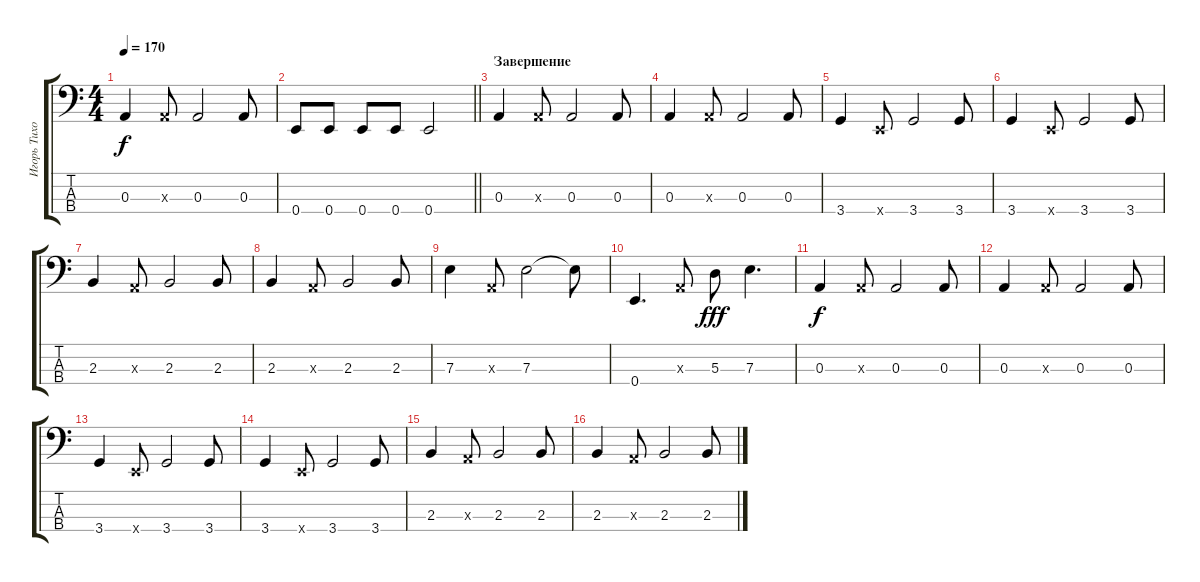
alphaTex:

\track ("Игорь Тихомиров" "Игорь Тихо") {instrument electricbassfinger}
\staff {score tabs}
\tuning (G2 D2 A1 E1) {hide}
\ts (4 4)
\tempo 170
\clef f4
\ks c
0.3.4{dy f} 0.3{x}.8 0.3.2 0.3.8 |
\barLineRight lightlight
0.4.8 0.4.8 0.4.8 0.4.8 0.4.2 |
\section ("" "Завершение")
0.3.4 0.3{x}.8 0.3.2 0.3.8 |
0.3.4 0.3{x}.8 0.3.2 0.3.8 |
3.4.4 0.4{x}.8 3.4.2 3.4.8 |
3.4.4 0.4{x}.8 3.4.2 3.4.8 |
2.3.4 0.3{x}.8 2.3.2 2.3.8 |
2.3.4 0.3{x}.8 2.3.2 2.3.8 |
7.3.4 0.3{x}.8 7.3.2 7.3{t}.8 |
0.4.4{d} 0.3{x}.8{instrument slapbass2} 5.3.8{dy fff volume 16 instrument slapbass1} 7.3.4{d} |
0.3.4{dy f instrument electricbassfinger} 0.3{x}.8 0.3.2 0.3.8 |
0.3.4 0.3{x}.8 0.3.2 0.3.8 |
3.4.4 0.4{x}.8 3.4.2 3.4.8 |
3.4.4 0.4{x}.8 3.4.2 3.4.8 |
2.3.4 0.3{x}.8 2.3.2 2.3.8 |
2.3.4 0.3{x}.8 2.3.2 2.3.8
